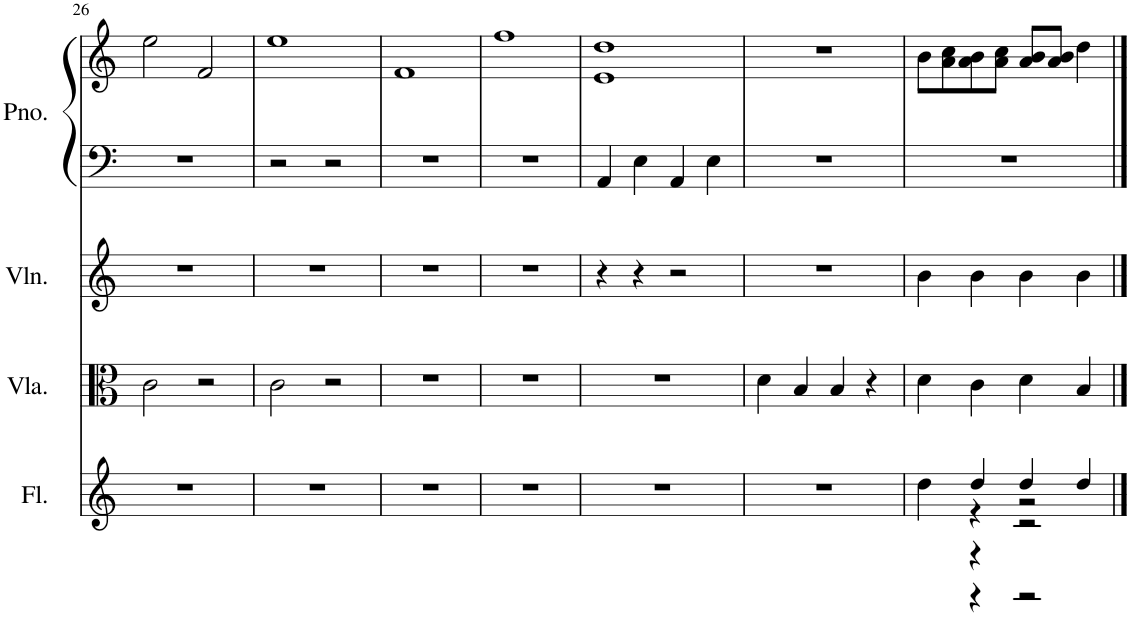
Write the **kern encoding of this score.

**kern	**kern	**kern	**kern	**kern
*part4	*part3	*part2	*part1	*part1
*staff5	*staff4	*staff3	*staff2	*staff1
*I"Flute	*I"Viola	*I"Violin	*I"Piano	*
*I'Fl.	*I'Vla.	*I'Vln.	*I'Pno.	*
!!LO:PB:g=z
*clefG2	*clefC3	*clefG2	*clefF4	*clefG2
*k[]	*k[]	*k[]	*k[]	*k[]
*M4/4	*M4/4	*M4/4	*M4/4	*M4/4
=26	=26	=26	=26	=26
1r	2c\	1r	1r	2ee\
.	2r	.	.	2f/
=27	=27	=27	=27	=27
1r	2c\	1r	2r	1ee
.	2r	.	2r	.
=28	=28	=28	=28	=28
1r	1r	1r	1r	1f
=29	=29	=29	=29	=29
1r	1r	1r	1r	1ff
=30	=30	=30	=30	=30
1r	1r	4r	4AA/	1e 1dd
.	.	4r	4E\	.
.	.	2r	4AA/	.
.	.	.	4E\	.
=31	=31	=31	=31	=31
1r	4d\	1r	1r	1r
.	4B/	.	.	.
.	4B/	.	.	.
.	4r	.	.	.
=32	=32	=32	=32	=32
*^	*	*	*	*
*	*^	*	*	*	*
*	*	*^	*	*	*	*
4dd\	4ryy	4ryy	4ryy	4d\	4b\	1r	8b\L
.	.	.	.	.	.	.	8a\ 8cc\
4dd/	4r	4r	4r	4c\	4b\	.	8a\ 8b\
.	.	.	.	.	.	.	8a\ 8cc\J
4dd/	2r	2r	2r	4d\	4b\	.	8a/ 8b/L
.	.	.	.	.	.	.	8a/ 8b/J
4dd/	.	.	.	4B/	4b\	.	4dd\
*v	*v	*v	*v	*	*	*	*
==	==	==	==	==
*-	*-	*-	*-	*-
